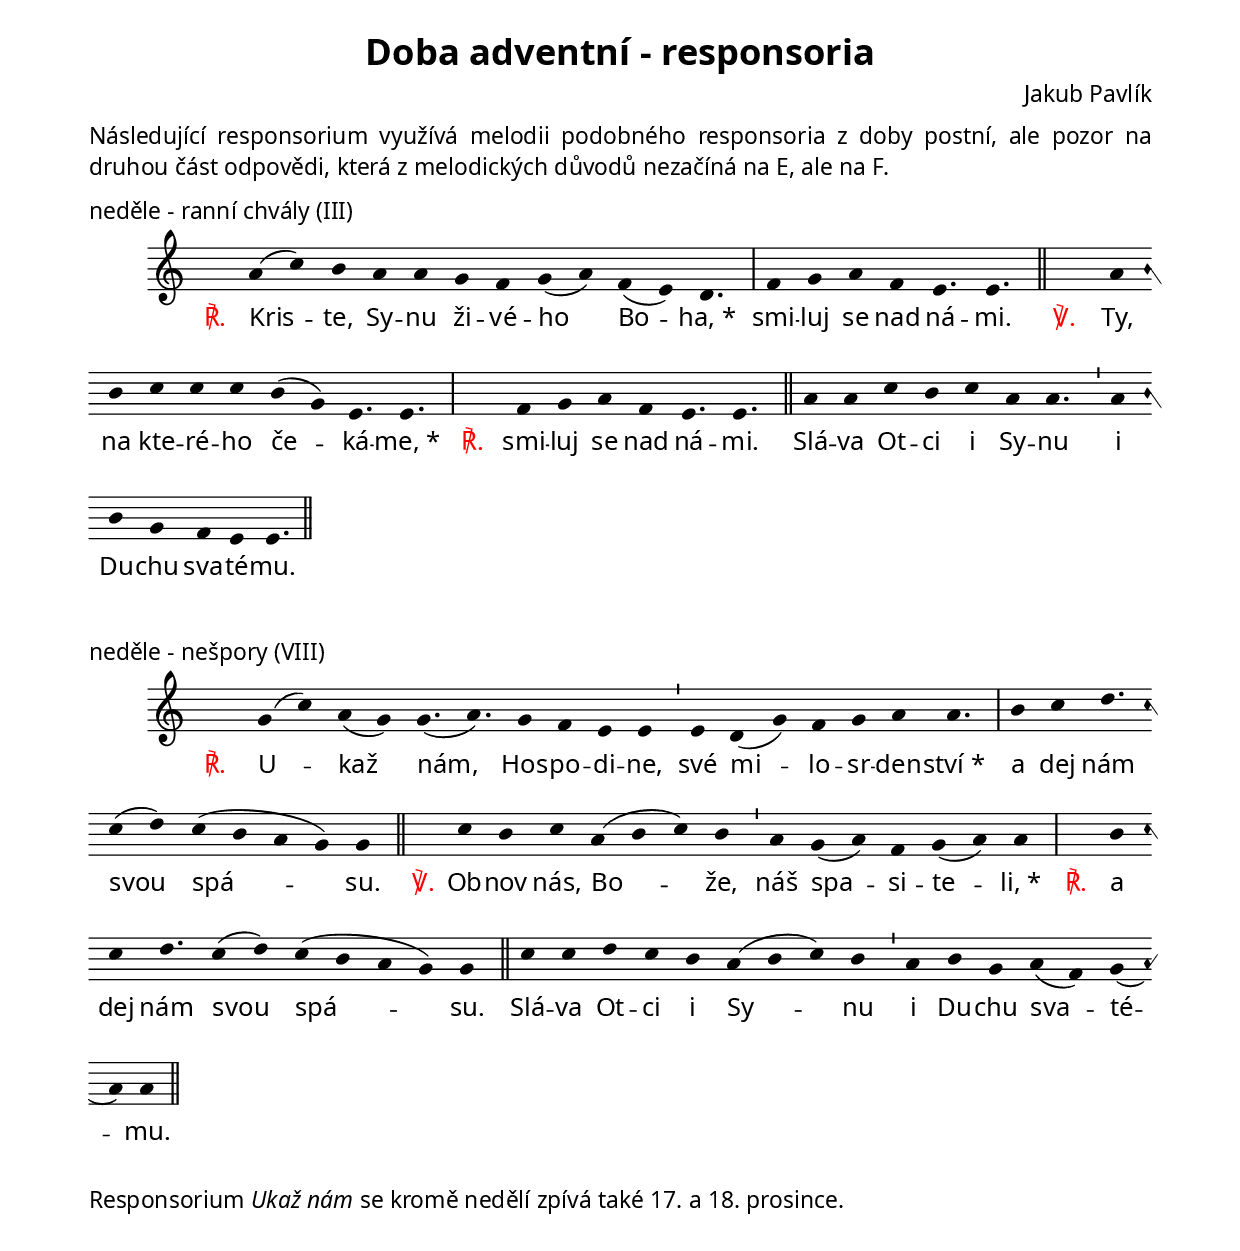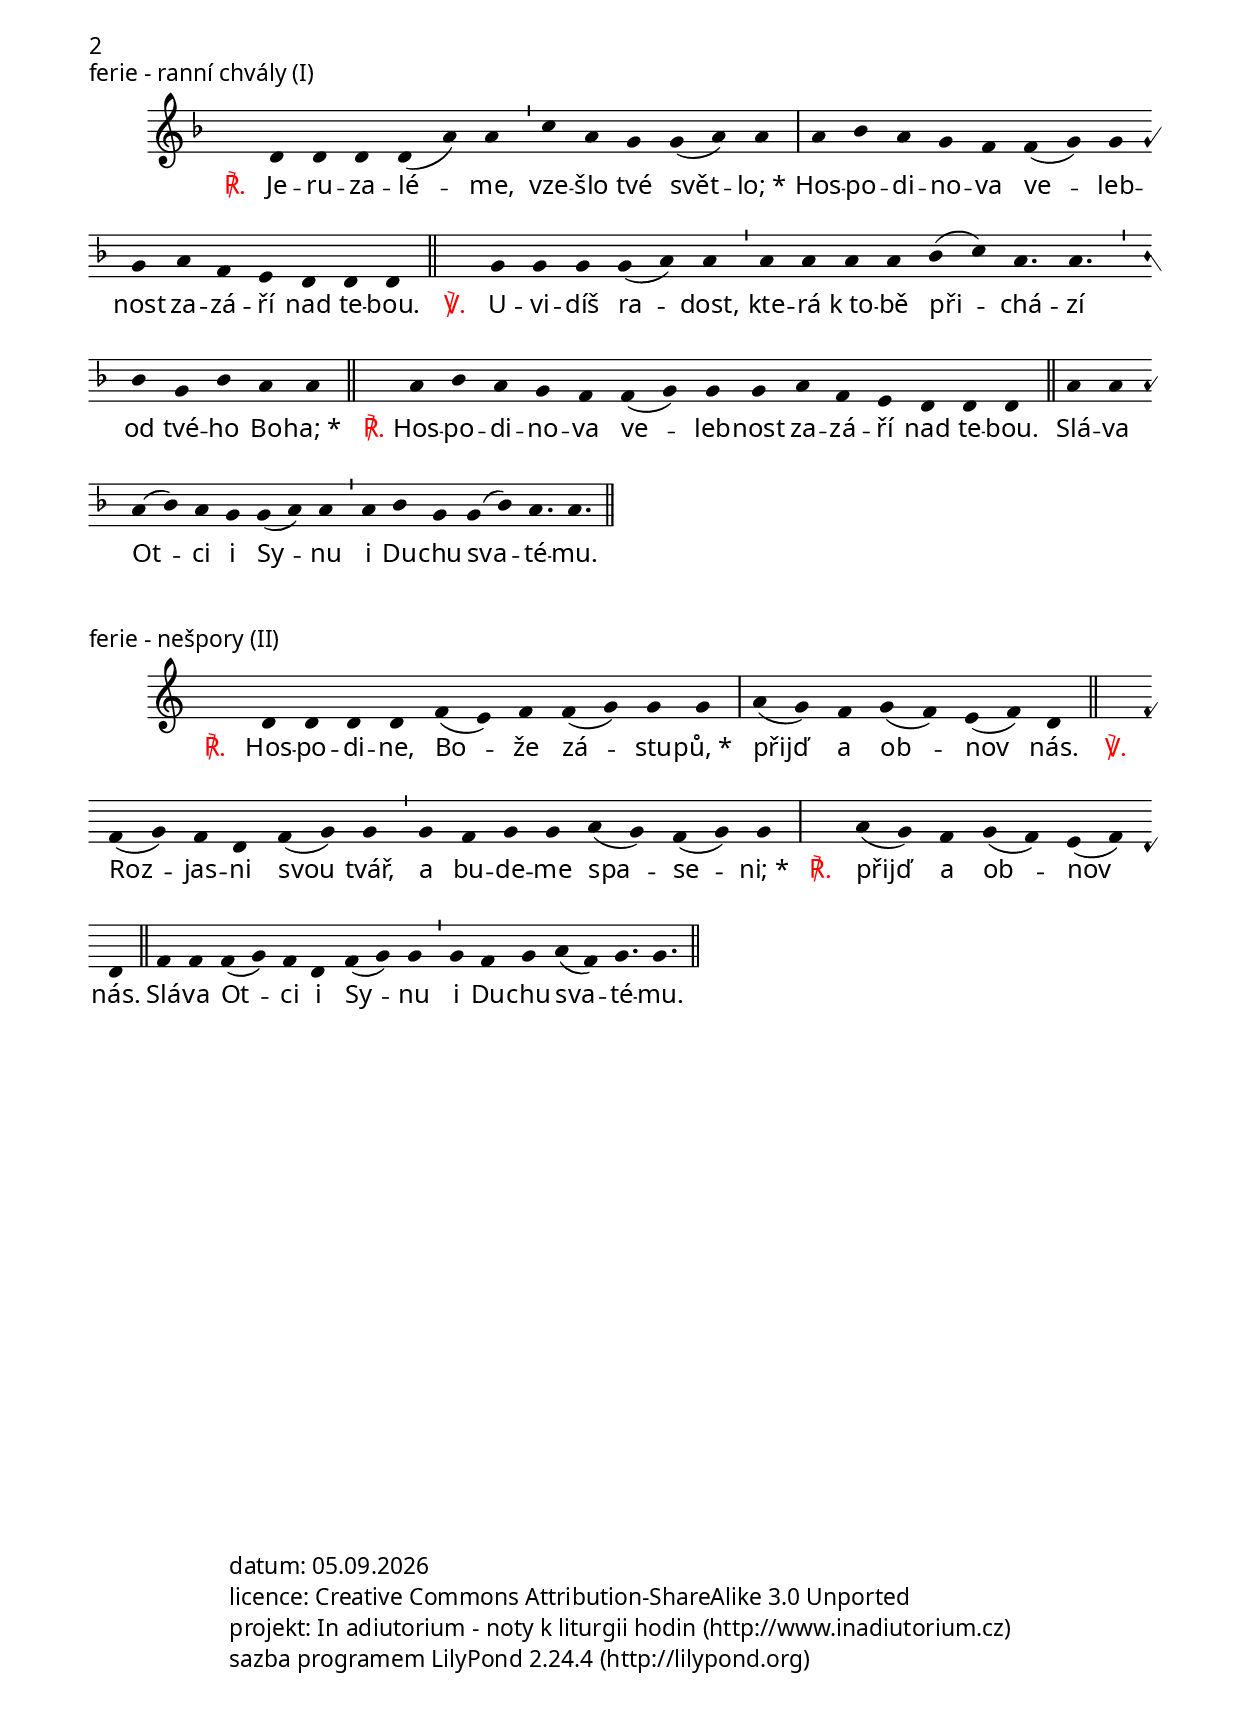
\version "2.14.2"

\header {
  title = "Doba adventní - responsoria"
  composer = "Jakub Pavlík"
}

\paper {
  % neroztahovat noty na celou stranku, ale nechat misto dole:
  ragged-bottom = ##t
}

\include "spolecne.ly"
\include "dilyresponsorii.ly"

\markup\justify {
  Následující responsorium využívá melodii podobného responsoria
  z doby postní, ale pozor na druhou část odpovědi,
  která z melodických důvodů nezačíná na E, ale na F.
}

% Podstatna cast melodie (krome verse) je zkopirovana
% z responsoria pro dobu postni.
\score {
  \relative c'' {
    \choralniRezim

    \neviditelna a
    a4( c) b a a g f g( a) f( e) d4. \barMax
    f4 g a f e4. e \barFinalis

    \neviditelna a
    a4 b c c c b( g) e4. e \barMax
    \neviditelna e
    f4 g a f e4. e \barFinalis

    a4 a c b c a a4. \barMin
    a4 b g f e e4. \barFinalis
  }
  \addlyrics {
    \Response Kris -- te, Sy -- nu ži -- vé -- ho Bo -- ha,_*
    smi -- luj se nad ná -- mi.

    \Verse Ty, na kte -- ré -- ho če -- ká -- me,_*
    \Response smi -- luj se nad ná -- mi.
    \textRespDoxologie
  }
  \header {
    quid = "resp."
    modus = "III"
    titulus = "neděle - ranní chvály"
    piece = \markup\sestavTitulekRespII
    id = "ne-rch"
  }
}

\score {
  \relative c'' {
    \choralniRezim

    % R
    \neviditelna g
    g4( c) a( g) g4.( a) g4 f e e \barMin
    e d( g) f g a a4. \barMax
    b4 c d4. c4( d) c( b a g) g \barFinalis
    % V
    \neviditelna b
    c4 b c a(b c) b \barMin
    a g( a) f g( a) a \barMax
    % R
    \neviditelna b
    b4 c d4. c4( d) c( b a g) g \barFinalis
    % Slava
    c4 c d c b a( b c) b \barMin
    a b g a( f) g( a) a \barFinalis
  }
  \addlyrics {
    \Response U -- kaž nám, Hos -- po -- di -- ne, své mi -- lo -- sr -- den -- ství_*
    a dej nám svou spá -- su.
    \Verse Ob -- nov nás, Bo -- že, náš spa -- si -- te -- li,_*
    \Response a dej nám svou spá -- su.
    \textRespDoxologie
  }
  \header {
    quid = "resp."
    modus = "VIII"
    placet = "_i Duchu svatému_ plynulejší, méně trhané"
    titulus = "neděle - nešpory"
    piece = \markup\sestavTitulekRespII
    id = "ne-ne"
  }
}

\markup{
  Responsorium \italic{Ukaž nám} se kromě nedělí zpívá také 17. a 18. prosince.
}

\pageBreak

\score {
  \relative c' {
    \choralniRezim
    \key f \major

    % R
    \neviditelna d
    d4 d d d( a') a \barMin c a g g( a) a \barMax
    a bes a g f f( g) g g a f e d d d \barFinalis
    % V
    \neviditelna g
    g4 g g g( a) a \barMin a a a a bes( c) a4. a \barMin
    bes4 g bes a a \barFinalis
    % R
    \neviditelna a
    a bes a g f f( g) g g a f e d d d \barFinalis
    % Slava
    a'4 a a( bes) a g g( a) a \barMin a bes g g( bes) a4. a \barFinalis
  }
  \addlyrics {
    \Response Je -- ru -- za -- lé -- me, vze -- šlo tvé svět -- lo;_*
    Hos -- po -- di -- no -- va ve -- leb -- nost za -- zá -- ří nad te -- bou.
    \Verse U -- vi -- díš ra -- dost, kte -- rá k_to -- bě při -- chá -- zí od tvé -- ho Bo -- ha;_*
    \Response Hos -- po -- di -- no -- va ve -- leb -- nost za -- zá -- ří nad te -- bou.
    \textRespDoxologie
  }
  \header {
    quid = "resp."
    modus = "I"
    titulus = "ferie - ranní chvály"
    piece = \markup\sestavTitulekRespII
    id = "fe-rch"
  }
}

\score {
  \relative c' {
    \choralniRezim

    % R
    \neviditelna d
    d4 d d d f( e) f f( g) g g \barMax
    a( g) f g( f) e( f) d \barFinalis
    % V
    \neviditelna f
    f4( g) f d f( g) g \barMin g f g g a( g) f( g) g \barMax
    % R
    \neviditelna g
    a( g) f g( f) e( f) d \barFinalis
    % Slava
    f4 f f( g) f d f( g) g \barMin g f g a( f) g4. g \barFinalis
  }
  \addlyrics {
    \Response Hos -- po -- di -- ne, Bo -- že zá -- stu -- pů,_*
    přijď a ob -- nov nás.
    \Verse Roz -- jas -- ni svou tvář, a bu -- de -- me spa -- se -- ni;_*
    \Response přijď a ob -- nov nás.
    \textRespDoxologie
  }
  \header {
    quid = "resp."
    modus = "II"
    titulus = "ferie - nešpory"
    piece = \markup\sestavTitulekRespII
    id = "fe-ne"
  }
}